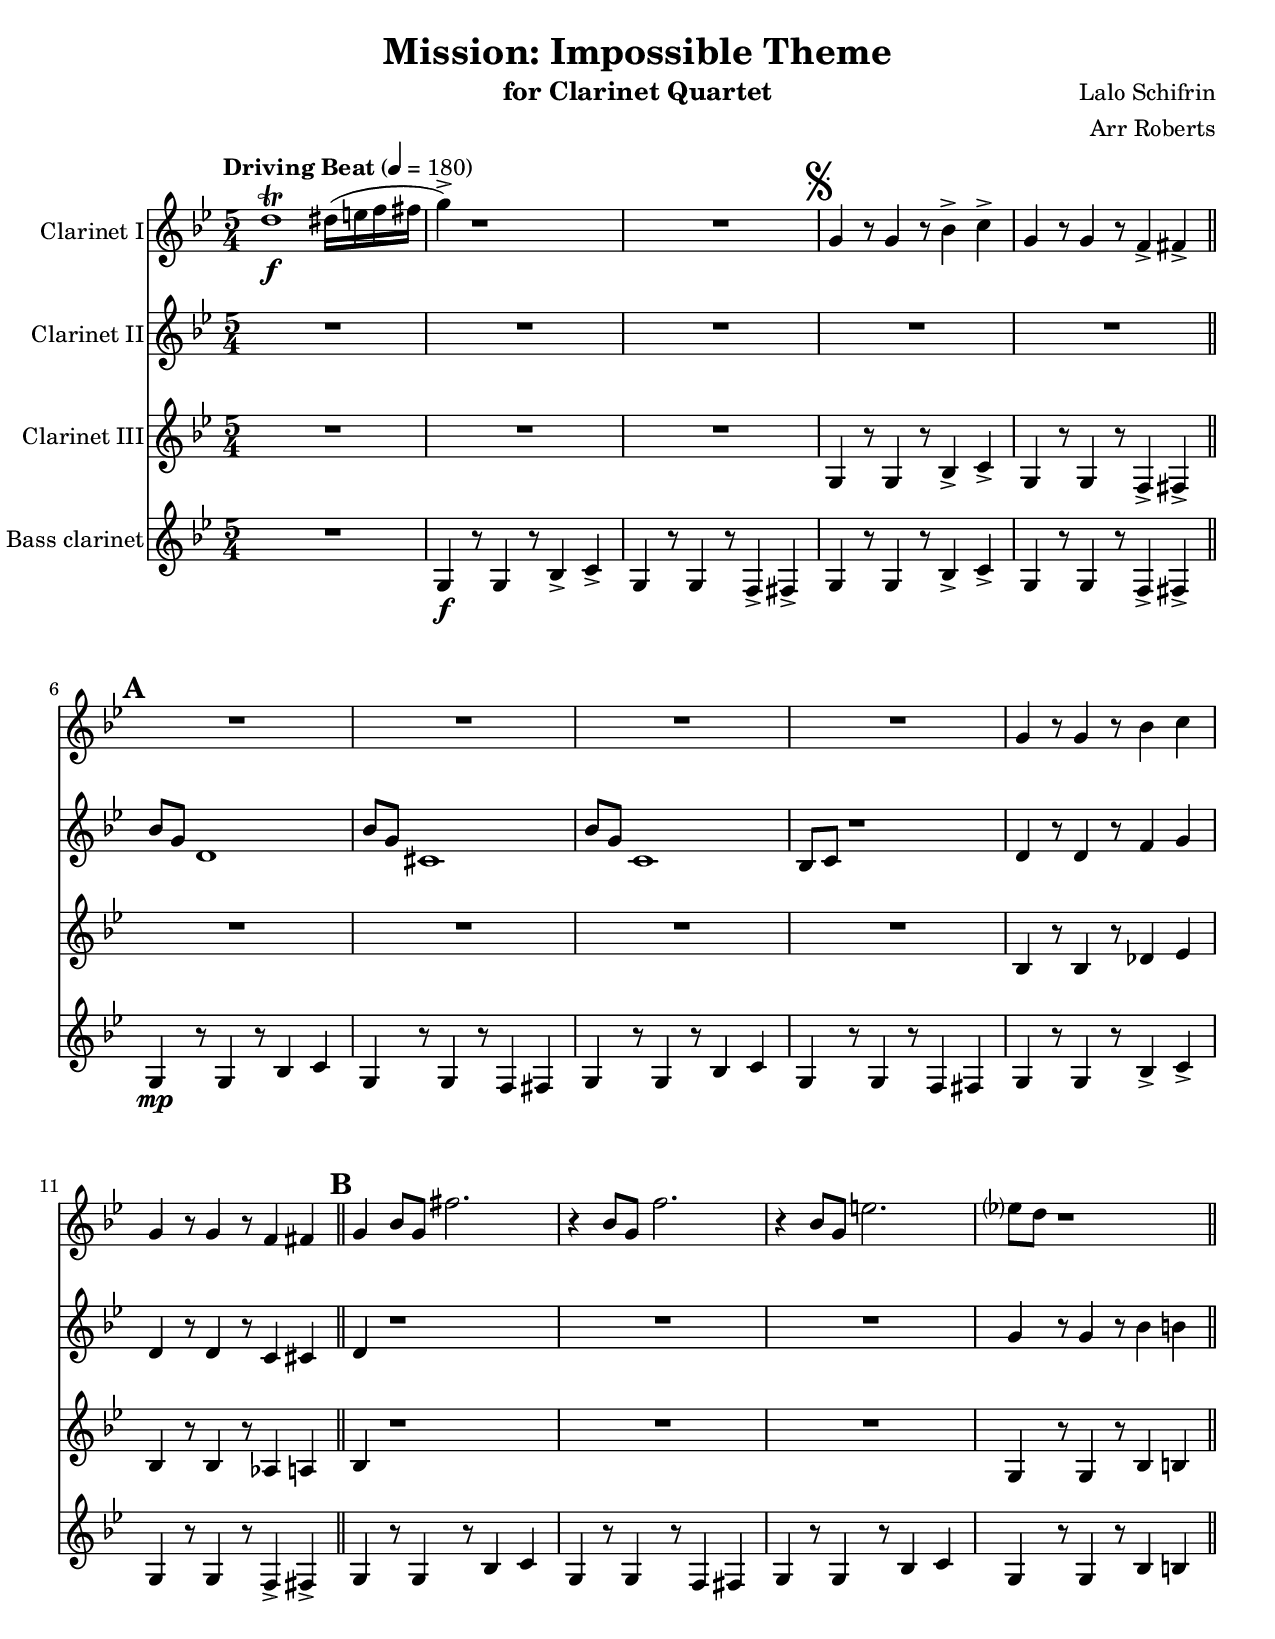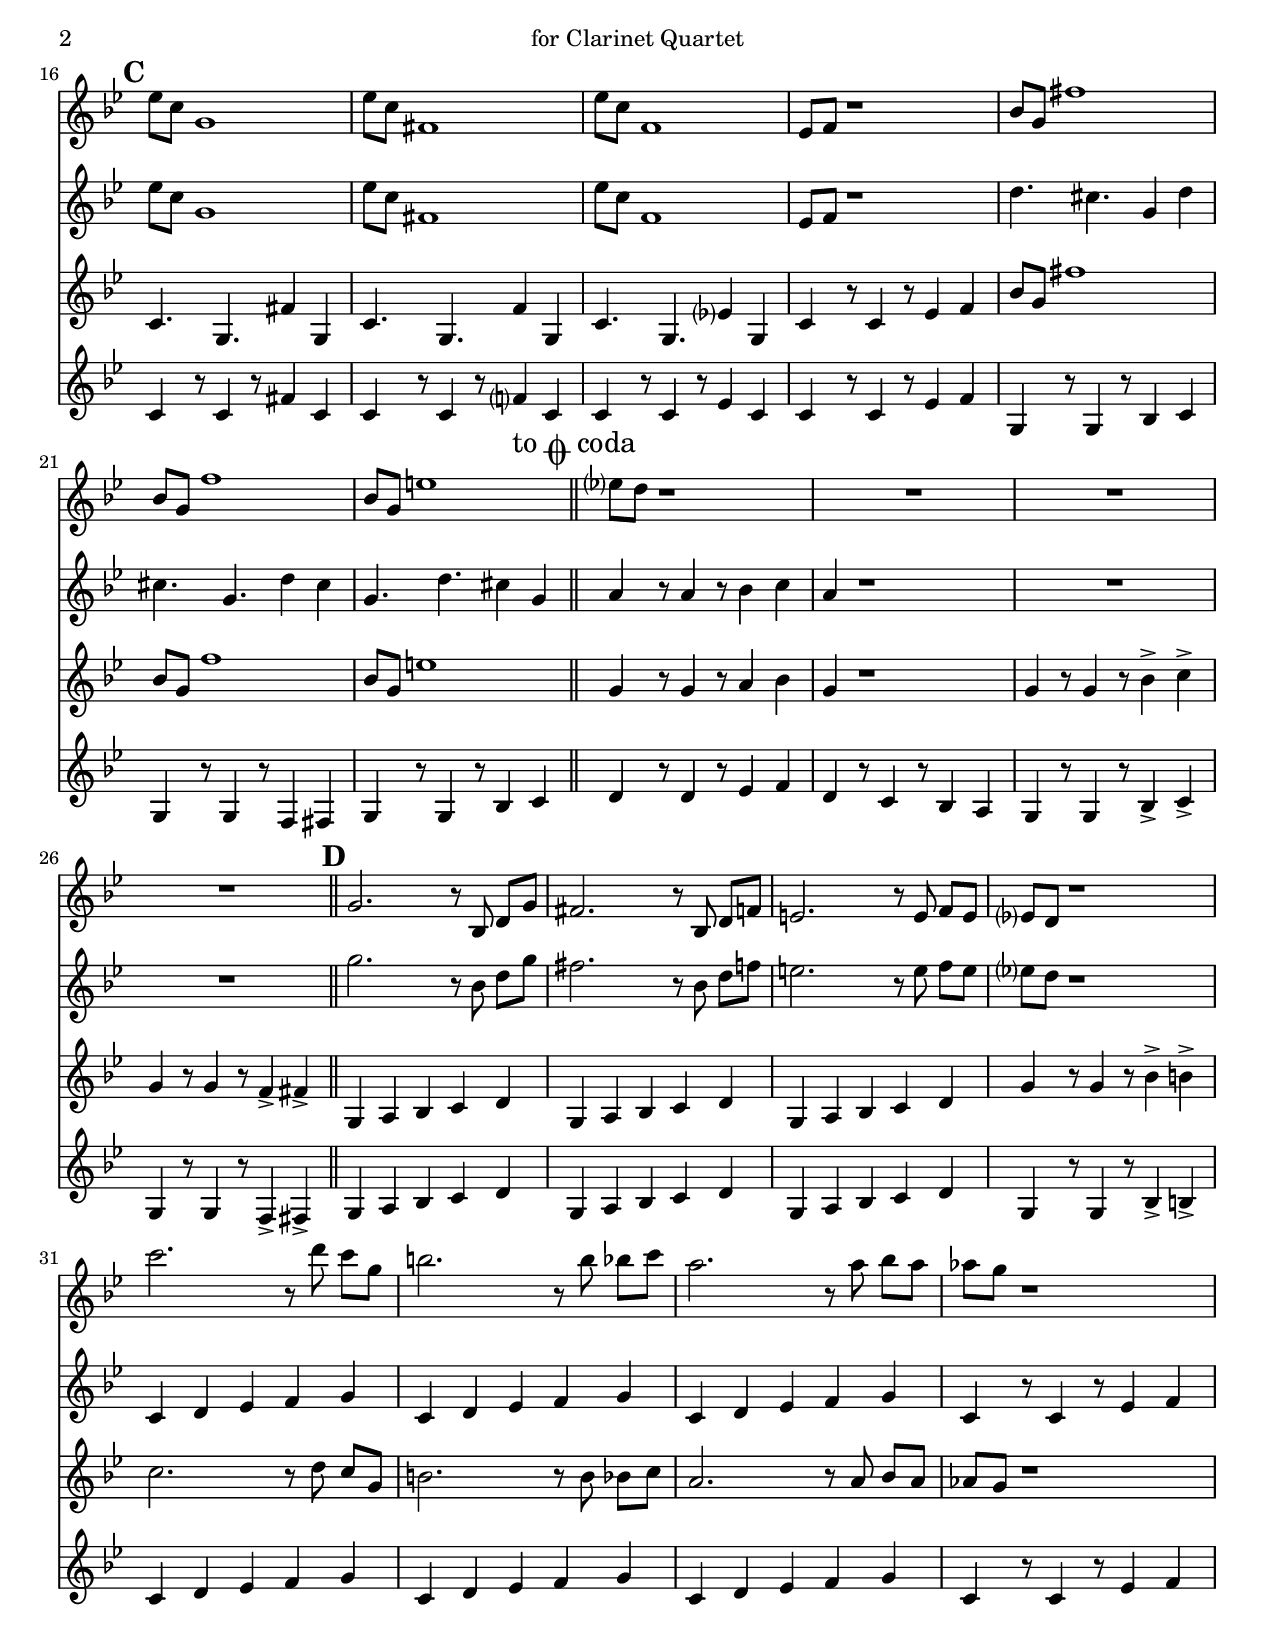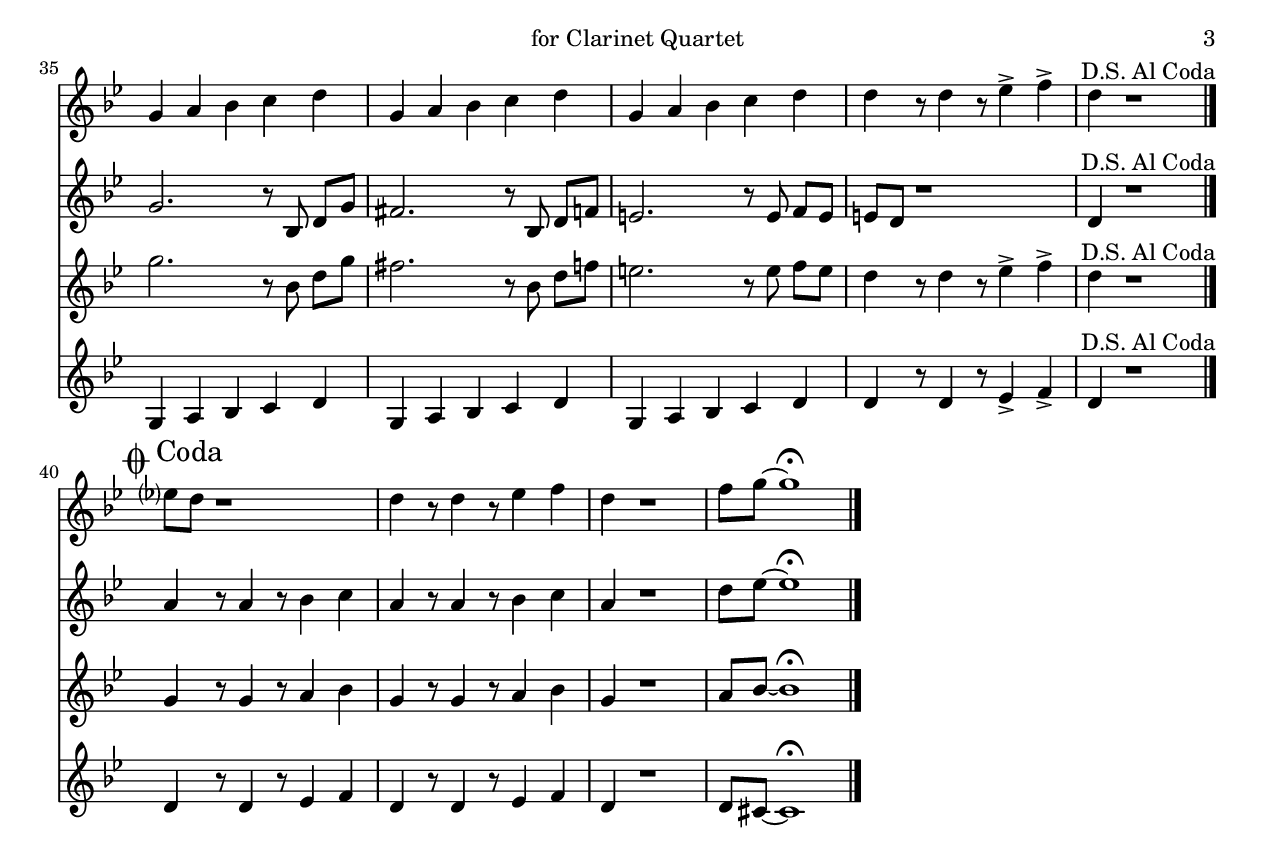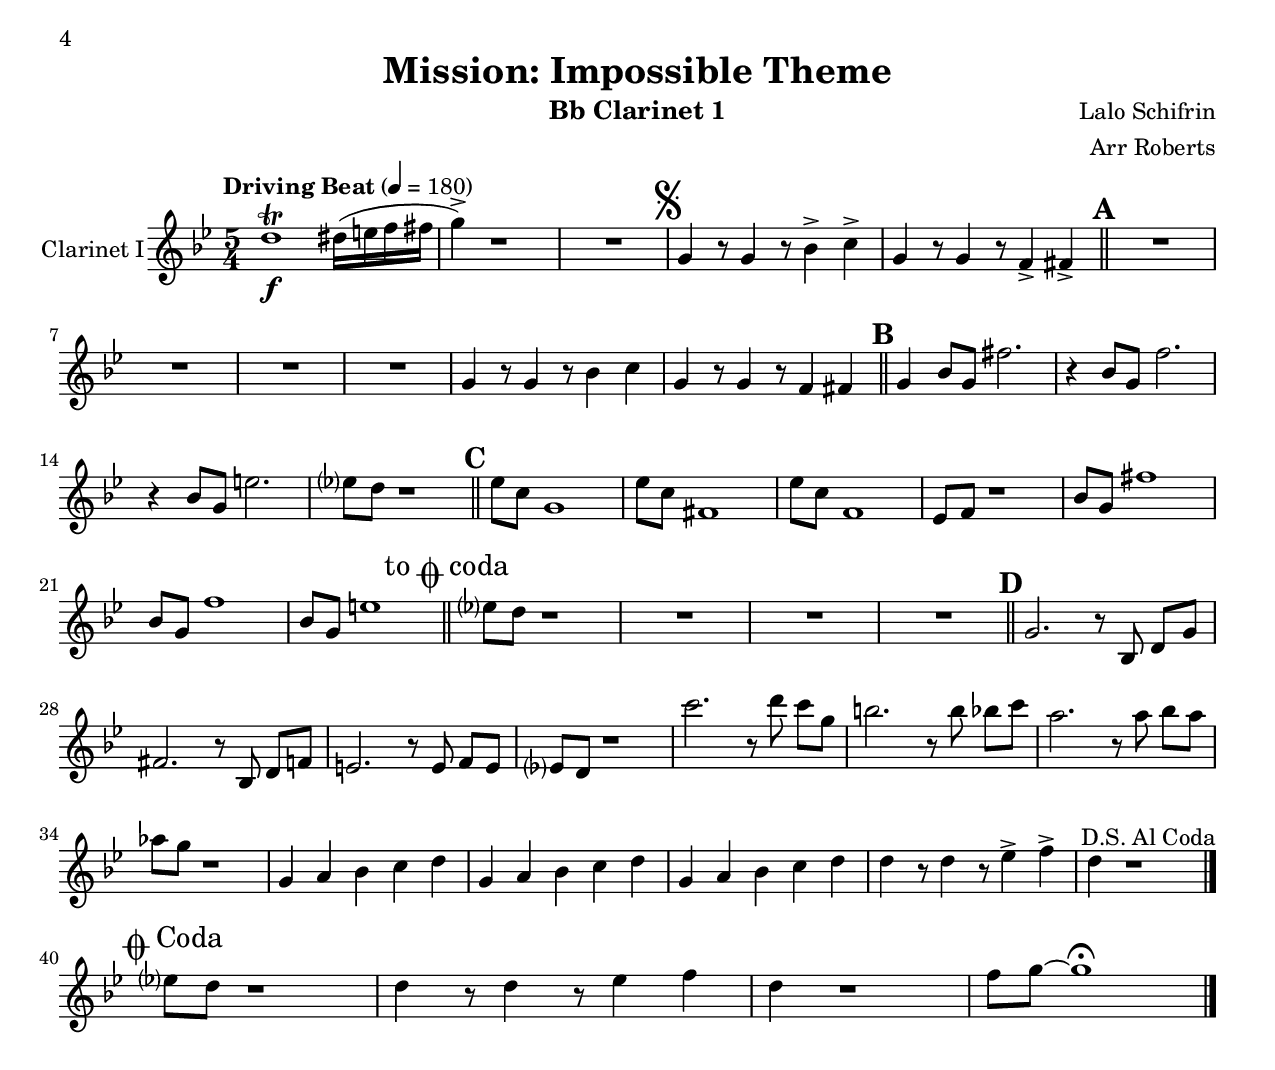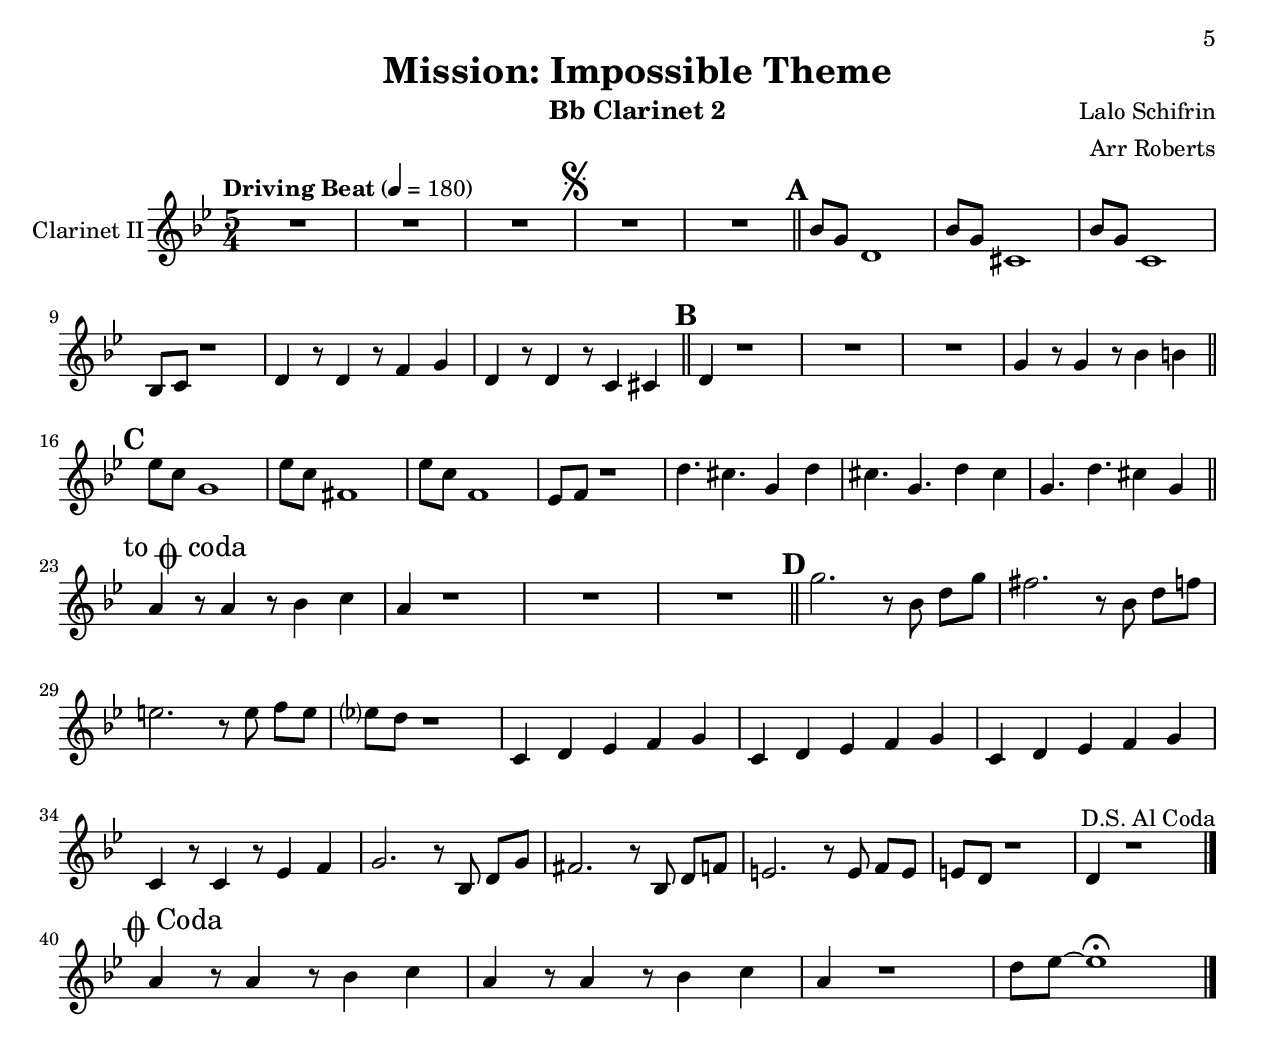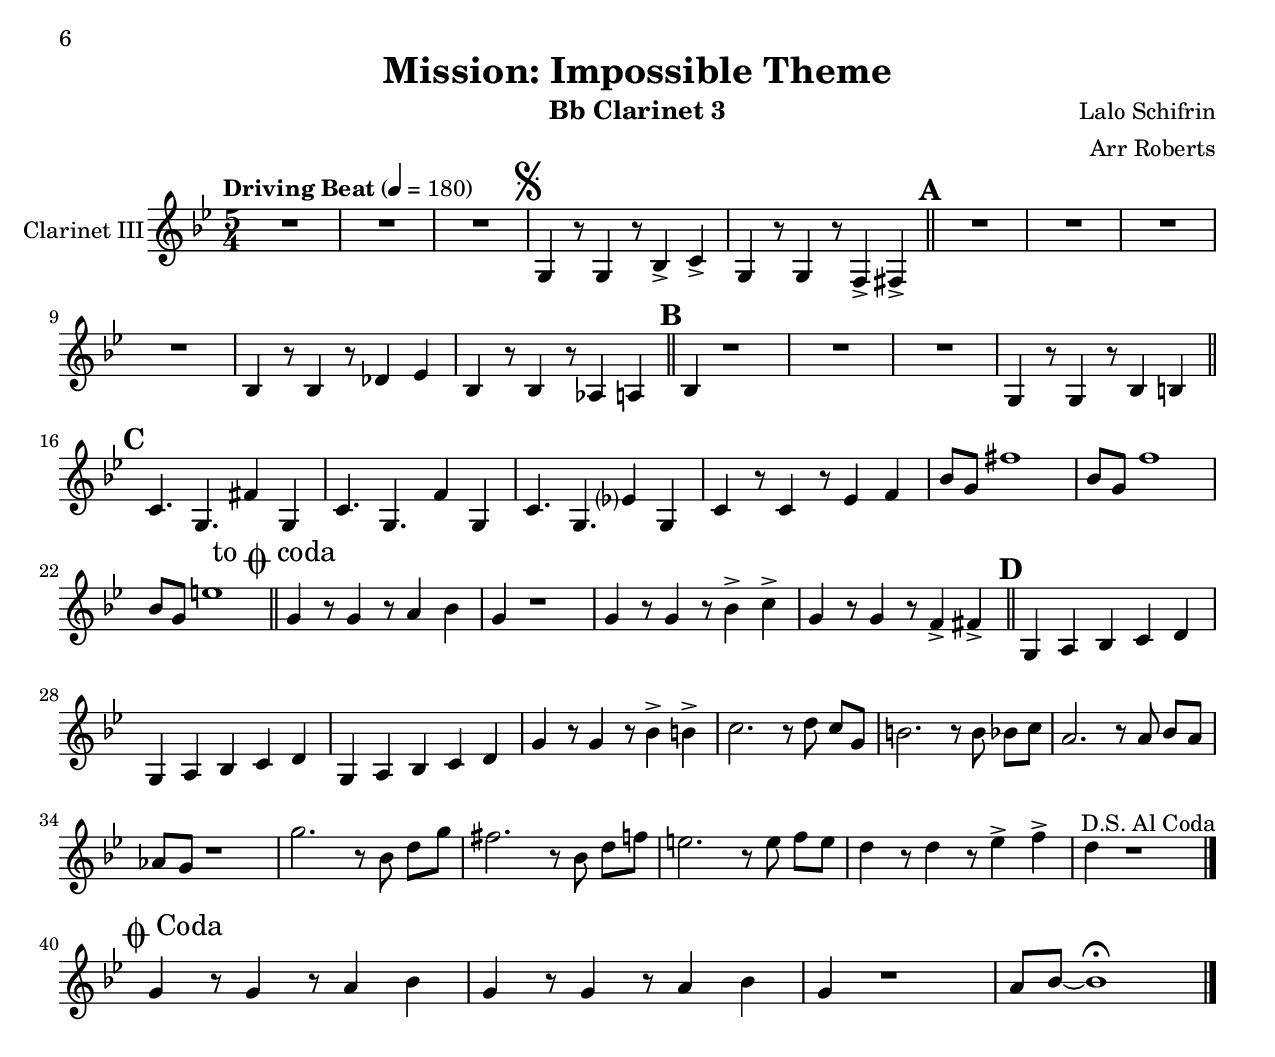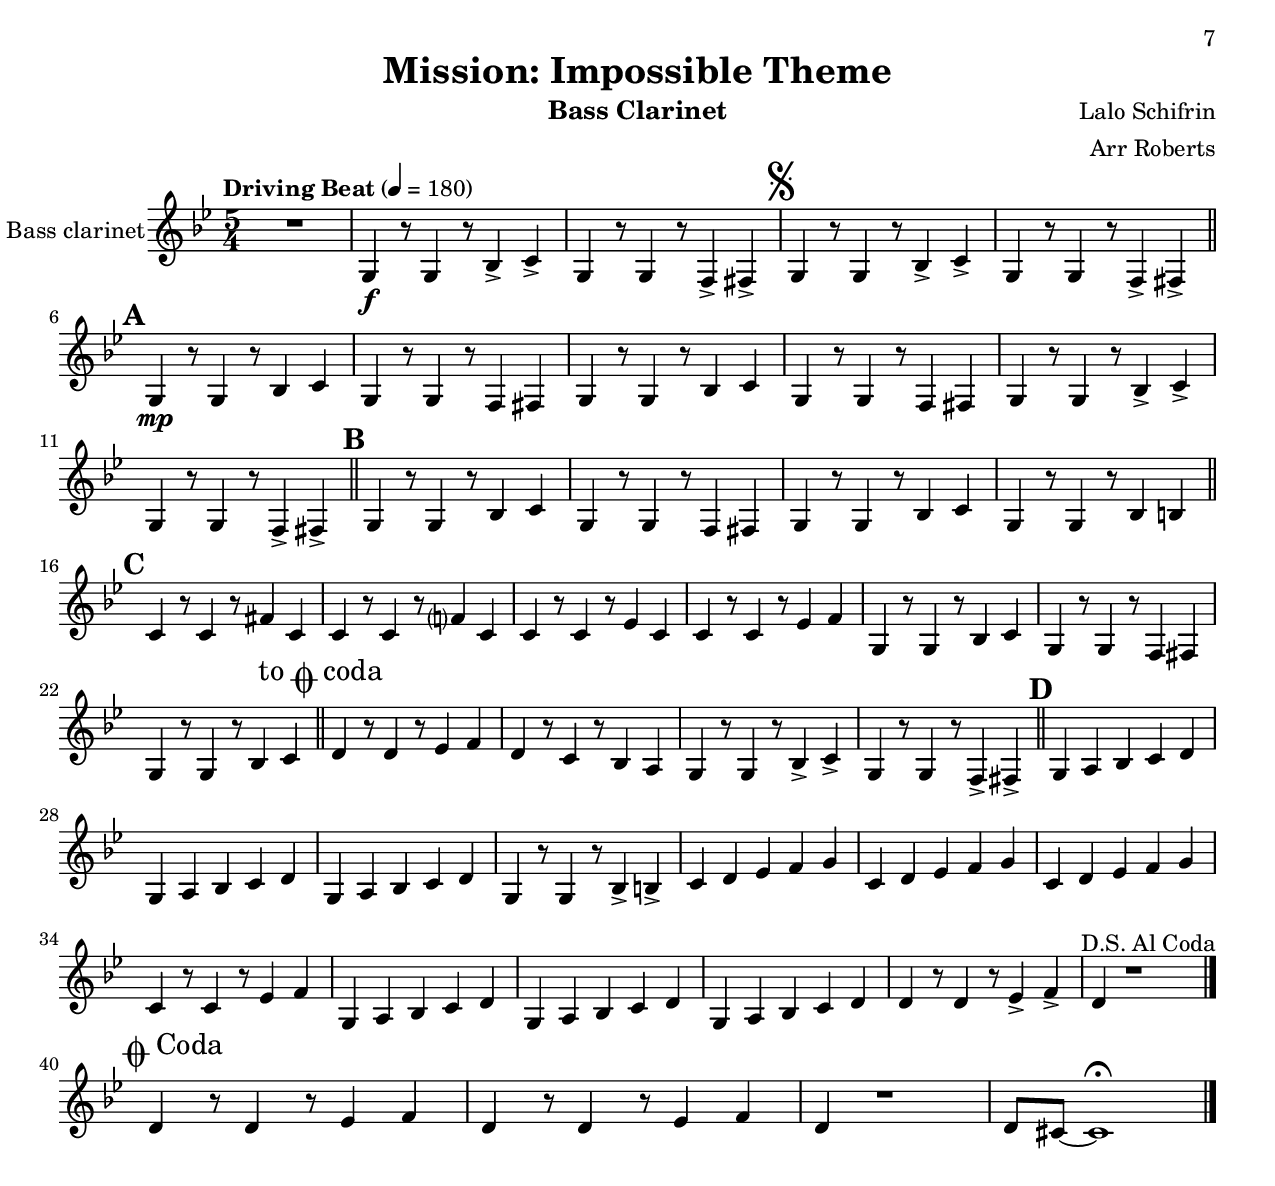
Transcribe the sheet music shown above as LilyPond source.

\version "2.22.0"
\include "english.ly"

\paper {
  #(set-paper-size "letter")
}

simile = \markup { \italic simile }
subMp = \markup { sub \dynamic mp }
rall = \markup { \italic rall. }
solo = \markup \italic { solo ad lib }


common = {
  \time 5/4
  \tempo "Driving Beat" 4=180
  \clef treble \key g \minor
  % \override Score.BarNumber #'break-visibility = #all-visible
  % \override Score.BarNumber #'self-alignment-X = #0
  % \override Score.BarNumber #'self-alignment-Y = #1
  \set Score.skipBars = ##t
  \compressMMRests
  \override MultiMeasureRest.expand-limit = #1
  \set Score.markFormatter = #format-mark-box-letters
}

notation = {
    s4*5*3 \mark \markup { \musicglyph #"scripts.segno" } 
    s4*5*2 \bar "||" \mark \default
    s4*5*6 \bar "||" \mark \default
    s4*5*4 \bar "||" \mark \default
    s4*5*7 \mark \markup { to \musicglyph #"scripts.coda" coda } \bar "||"
    s4*5*4 \bar "||" \mark \default
    s4*5*13 \bar "|." \break
    \mark \markup { \musicglyph #"scripts.coda" Coda } s4*5
    s4*5*3 \bar "|."
}

\parallelMusic #'(clarA clarB clarC clarBass) {

    d1\trill\f ds16( e f fs |
    R4*5 |
    R4*5 |
    R4*5 |

    g4)-> r1 |
    R4*5 |
    R4*5 |
    g4\f r8 g4 r8 bf4-> c4-> |

    R4*5 |
    R4*5 |
    R4*5 |
    g4 r8 g4 r8 f4-> fs->  |

    g,4 r8 g4 r8 bf4-> c4-> |
    R4*5 |
    g4 r8 g4 r8 bf4-> c4-> |
    g4 r8 g4 r8 bf4-> c4-> |

    g4 r8 g4 r8 f4-> fs->  |
    R4*5 |
    g4 r8 g4 r8 f4-> fs->  |
    g4 r8 g4 r8 f4-> fs->  |

    % [A] bar 5 Main theme.

    R4*5 |
    bf8 g d1 |
    R4*5 |
    g4\mp r8 g4 r8 bf4 c4 |

    R4*5 |
    bf'8 g cs,1 |
    R4*5 |
    g4 r8 g4 r8 f4 fs4 |

    R4*5 |
    bf'8 g c,1 |
    R4*5 |
    g4 r8 g4 r8 bf4 c4 |

    R4*5 |
    bf8 c8 r1 |
    R4*5 |
    g4 r8 g4 r8 f4 fs4 |

    g4 r8 g4 r8 bf4 c4 |
    d4 r8 d4 r8 f4 g4 |
    bf4 r8 bf4 r8 df4 ef4 |
    g4 r8 g4 r8 bf4-> c4-> |

    g4 r8 g4 r8 f4 fs4 |
    d4 r8 d4 r8 c4 cs4 |
    bf4 r8 bf4 r8 af4 a4 |
    g4 r8 g4 r8 f4-> fs4-> |


    % [B] bar 11 second theme up

    g4 bf8 g8 fs'2. |
    d4 r1 |
    bf4 r1 |
    g4 r8 g4 r8 bf4 c4 |

    r4 bf,8 g8 f'2. |
    R4*5 |
    R4*5 |
    g4 r8 g4 r8 f4 fs4 |

    r4 bf,8 g8 e'2. | 
    R4*5 |
    R4*5 |
    g4 r8 g4 r8 bf4 c4 |

    ef?8 d8 r1 |
    g4 r8 g4 r8 bf4 b4 |
    g4 r8 g4 r8 bf4 b4 |
    g4 r8 g4 r8 bf4 b4 |

    % [C] bar 15 main theme modulated

    ef8 c g1 |
    ef8 c g1 |
    c4. g4. fs'4 g,4 |
    c4 r8 c4 r8 fs4 c4 |

    ef'8 c fs,1 |
    ef'8 c fs,1 |
    c4. g4. f'4 g,4 |
    c4 r8 c4 r8 f?4 c4 |

    ef'8 c f,1 |
    ef'8 c f,1 |
    c4. g4. ef'?4 g,4 |
    c4 r8 c4 r8 ef4 c4 |

    ef8 f r1 |
    ef8 f r1 |
    c4 r8 c4 r8 ef4 f4 |
    c4 r8 c4 r8 ef4 f4 |

    % bar 19 back down

    bf8 g8 fs'1 |
    d'4. cs4. g4 d'4 |
    bf8 g8 fs'1 |
    g,4 r8 g4 r8 bf4 c4 |

    bf,8 g8 f'1  |
    cs4. g4. d'4 cs4 |
    bf,8 g8 f'1  |
    g4 r8 g4 r8 f4 fs4 |

    bf,8 g8 e'1 |
    g4. d'4. cs4 g4 |
    bf,8 g8 e'1 |
    g4 r8 g4 r8 bf4 c4 |

    % TO CODA

    ef?8 d8 r1 |
    a4 r8 a4 r8 bf4 c4 |
    g,4 r8 g4 r8 a4 bf4 |
    d4 r8 d4 r8 ef4 f4 |

    R4*5 |
    a4 r1 |
    g4 r1 |
    d4 r8 c4 r8 bf4 a4 |

    R4*5 |
    R4*5 |
    g4 r8 g4 r8 bf4-> c4-> |
    g4 r8 g4 r8 bf4-> c4-> |

    R4*5 |
    R4*5 |
    g4 r8 g4 r8 f4-> fs->  |
    g4 r8 g4 r8 f4-> fs->  |

    % [D] bar 25 

    % 1
    g,2. r8 bf,8 d8 g8 |
    g'2. r8 bf,8 d8 g8 |
    g,4 a bf c d |
    g4 a bf c d |

    fs2. r8 bf,8 d8 f8 |
    fs2. r8 bf,8 d8 f8 |
    g,4 a bf c d |
    g,4 a bf c d |

    e2. r8 e f e | 
    e2. r8 e f e | 
    g,4 a bf c d |
    g,4 a bf c d |

    ef?8 d8 r1 |
    ef?8 d8 r1 |
    g4 r8 g4 r8 bf4-> b4-> |
    g,4 r8 g4 r8 bf4-> b4-> |

    % 2
    c''2. r8 d8 c g |
    c,4 d ef f g |
    c2. r8 d8 c g |
    c4 d ef f g |

    b2. r8 b bf c |
    c,4 d ef f g |
    b2. r8 b bf c |
    c,4 d ef f g |

    a2. r8 a bf a |
    c,4 d ef f g |
    a2. r8 a bf a |
    c,4 d ef f g |

    af8 g8 r1 |
    c,4 r8 c4 r8 ef4 f4 |
    af8 g8 r1 |
    c,4 r8 c4 r8 ef4 f4 |

    % 3
    g,4 a bf c d |
    g2. r8 bf,8 d8 g8 |
    g'2. r8 bf,8 d8 g8 |
    g,4 a bf c d |

    g,4 a bf c d |
    fs2. r8 bf,8 d8 f8 |
    fs2. r8 bf,8 d8 f8 |
    g,4 a bf c d |

    g,4 a bf c d |
    e2. r8 e f e | 
    e2. r8 e f e | 
    g,4 a bf c d |


    d4 r8 d4 r8 ef4-> f-> |
    e8 d8 r1 |
    d4 r8 d4 r8 ef4-> f-> |
    d4 r8 d4 r8 ef4-> f-> |

    d4 r1 ^ \markup { \right-align D.S. Al Coda } \break |
    d4 r1 ^ \markup { \right-align D.S. Al Coda } \break |
    d4 r1 ^ \markup { \right-align D.S. Al Coda } \break |
    d4 r1 ^ \markup { \right-align D.S. Al Coda } \break |

    % CODA

    ef?8 d8 r1 |
    a'4 r8 a4 r8 bf4 c4 |
    g,4 r8 g4 r8 a4 bf4 |
    d4 r8 d4 r8 ef4 f4 |

    d4 r8 d4 r8 ef4 f4 |
    a4 r8 a4 r8 bf4 c4 |
    g4 r8 g4 r8 a4 bf4 |
    d4 r8 d4 r8 ef4 f4 |
    
    d4 r1 |
    a4 r1 |
    g4 r1 |
    d4 r1 |

    f8 g8~g1\fermata |
    d8 ef8~ef1\fermata |
    a8 bf8~bf1\fermata |
    d8 cs8~cs1\fermata |
}


clari   = { \common \relative c'' \clarA   }
clarii  = { \common \relative c'' \clarB   }
clariii = { \common \relative c' \clarC    }
clarb   = { \common \relative c' \clarBass } 


xtitle = "Mission: Impossible Theme"
xcomposer = "Lalo Schifrin"
xarranger = "Arr Roberts"


scoreAClarinetIPart = \new Staff \with {
  instrumentName = "Clarinet I"
  midiInstrument = "clarinet"
} << \notation { \common  \relative c''' \clari } >>

scoreAClarinetIIPart = \new Staff \with {
  instrumentName = "Clarinet II"
  midiInstrument = "clarinet"
} << \notation { \common  \relative c'' \clarii } >>

scoreAClarinetIIIPart = \new Staff \with {
  instrumentName = "Clarinet III"
  midiInstrument = "clarinet"
} << \notation { \common  \relative c'' \clariii } >>

scoreABassClarinetPart = \new Staff \with {
  instrumentName = "Bass clarinet"
  midiInstrument = "clarinet"
} << \notation { \common  \relative c' \clarb } >>


\bookpart { 
    \header {
      title = \xtitle
      instrument = "for Clarinet Quartet"
      composer = \xcomposer
      arranger = \xarranger
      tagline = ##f
    }
    
    \score {
      <<
        \scoreAClarinetIPart
        \scoreAClarinetIIPart
        \scoreAClarinetIIIPart
        \scoreABassClarinetPart
      >>
      \layout { ragged-last = ##t }
      \midi { }
    }
}

\paper {
    raggied-bottom = ##t
}

\bookpart {
   \header {
      title = \xtitle
      composer = \xcomposer
      arranger = \xarranger
      instrument = "Bb Clarinet 1"
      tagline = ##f
    }
    \score { \scoreAClarinetIPart }
}


\bookpart {
   \header {
      title = \xtitle
      composer = \xcomposer
      arranger = \xarranger
      instrument = "Bb Clarinet 2"
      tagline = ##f
    }
    \score { \scoreAClarinetIIPart }
}

\bookpart {
   \header {
      title = \xtitle
      composer = \xcomposer
      arranger = \xarranger
      instrument = "Bb Clarinet 3"
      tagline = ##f
    }
    \score { \scoreAClarinetIIIPart }
}

\bookpart {
   \header {
      title = \xtitle
      composer = \xcomposer
      arranger = \xarranger
      instrument = "Bass Clarinet"
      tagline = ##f
    }
    \score { \scoreABassClarinetPart }
}

